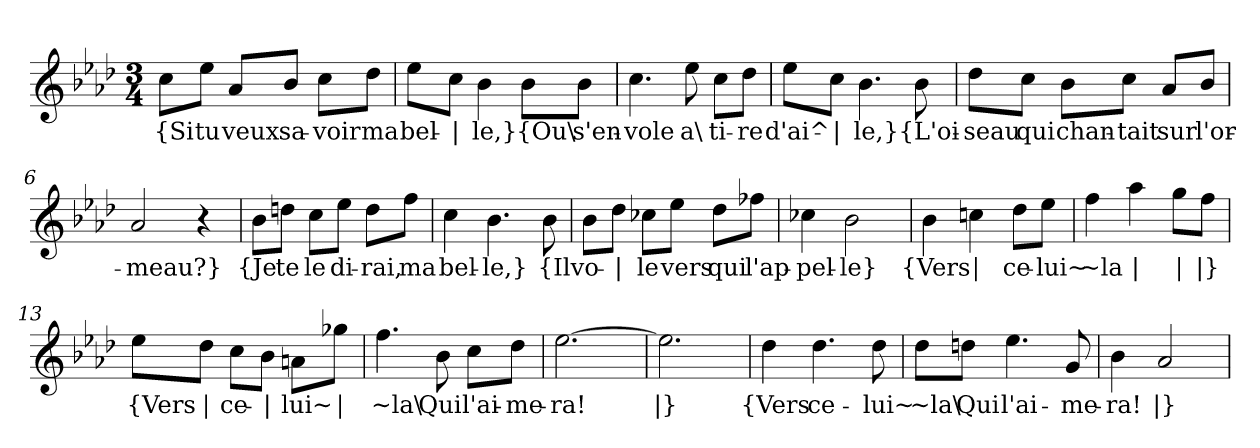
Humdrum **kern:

**kern	**text
*part1	*part1
*staff1	*staff1
*clefG2	*
*k[b-e-a-d-]	*
*M3/4	*
=1	=1
!	!LO:LY:b
8cc\L	{Si
!	!LO:LY:b
8ee-\J	tu
!	!LO:LY:b
8a-/L	veux
!	!LO:LY:b
8b-/J	sa-
!	!LO:LY:b
8cc\L	-voir
!	!LO:LY:b
8dd-\J	ma
=2	=2
!	!LO:LY:b
8ee-\L	bel-
!	!LO:LY:b
8cc\J	|
!	!LO:LY:b
4b-\	-le,}
!	!LO:LY:b
8b-\L	{Ou\
!	!LO:LY:b
8b-\J	s'en-
=3	=3
!	!LO:LY:b
4.cc\	-vole
!	!LO:LY:b
8ee-\	a\
!	!LO:LY:b
8cc\L	ti-
!	!LO:LY:b
8dd-\J	-re
=4	=4
!	!LO:LY:b
8ee-\L	d'ai^-
!	!LO:LY:b
8cc\J	|
!	!LO:LY:b
4.b-\	-le,}
!	!LO:LY:b
8b-\	{L'oi-
!!LO:LB:g=z
=5	=5
!	!LO:LY:b
8dd-\L	-seau
!	!LO:LY:b
8cc\J	qui
!	!LO:LY:b
8b-\L	chan-
!	!LO:LY:b
8cc\J	-tait
!	!LO:LY:b
8a-/L	sur
!	!LO:LY:b
8b-/J	l'or-
=6	=6
!	!LO:LY:b
2a-/	-meau?}
4r	.
=7	=7
!	!LO:LY:b
8b-\L	{Je
!	!LO:LY:b
8ddn\J	te
!	!LO:LY:b
8cc\L	le
!	!LO:LY:b
8ee-\J	di-
!	!LO:LY:b
8dd\L	-rai,
!	!LO:LY:b
8ff\J	ma
=8	=8
!	!LO:LY:b
4cc\	bel-
!	!LO:LY:b
4.b-\	-le,}
!	!LO:LY:b
8b-\	{Il
=9	=9
!	!LO:LY:b
8b-\L	vo-
!	!LO:LY:b
8dd-\J	|
!	!LO:LY:b
8cc-X\L	-le
!	!LO:LY:b
8ee-\J	vers
!	!LO:LY:b
8dd-\L	qui
!	!LO:LY:b
8ff-X\J	l'ap-
!!LO:LB:g=z
=10	=10
!	!LO:LY:b
4cc-X\	-pel-
!	!LO:LY:b
2b-\	-le}
=11	=11
!	!LO:LY:b
4b-\	{Vers
!	!LO:LY:b
4ccn\	|
!	!LO:LY:b
8dd-\L	ce-
!	!LO:LY:b
8ee-\J	-lui~
=12	=12
!	!LO:LY:b
4ff\	~la
!	!LO:LY:b
4aa-\	|
!	!LO:LY:b
8gg\L	|
!	!LO:LY:b
8ff\J	|}
=13	=13
!	!LO:LY:b
8ee-\L	{Vers
!	!LO:LY:b
8dd-\J	|
!	!LO:LY:b
8cc\L	ce-
!	!LO:LY:b
8b-\J	|
!	!LO:LY:b
8an\L	-lui~
!	!LO:LY:b
8gg-X\J	|
=14	=14
!	!LO:LY:b
4.ff\	~la\
!	!LO:LY:b
8b-\	Qui
!	!LO:LY:b
8cc\L	l'ai-
!	!LO:LY:b
8dd-\J	-me-
=15	=15
!	!LO:LY:b
[2.ee-\	-ra!
=16	=16
!	!LO:LY:b
2.ee-\]	|}
!!LO:LB:g=z
=17	=17
!	!LO:LY:b
4dd-\	{Vers
!	!LO:LY:b
4.dd-\	ce-
!	!LO:LY:b
8dd-\	-lui~
=18	=18
!	!LO:LY:b
8dd-\L	~la\
!	!LO:LY:b
8ddn\J	Qui
!	!LO:LY:b
4.ee-\	l'ai-
!	!LO:LY:b
8g/	-me-
=19	=19
!	!LO:LY:b
4b-\	-ra!
!	!LO:LY:b
2a-/	|}
=	=
*-	*-
